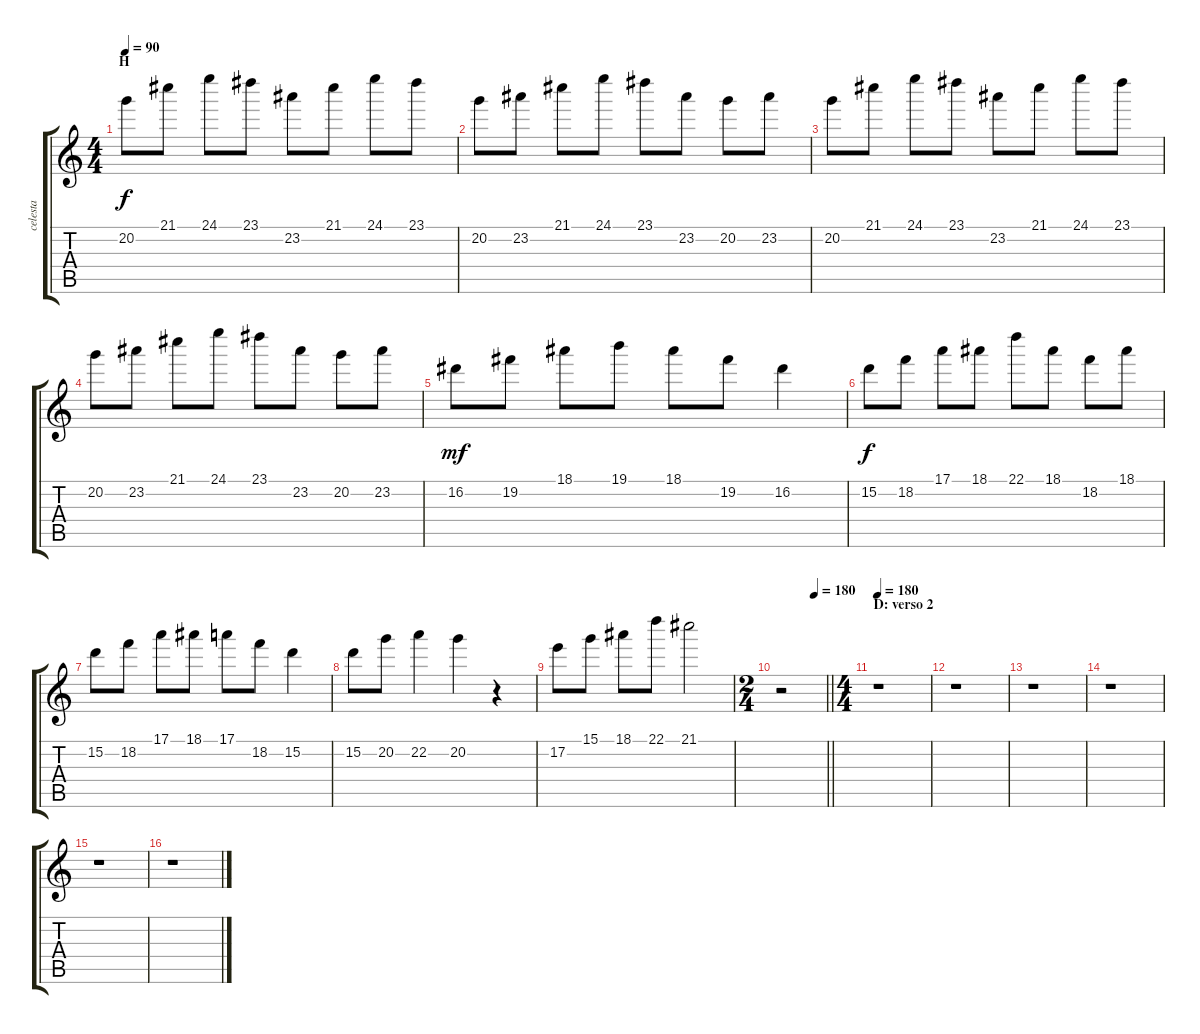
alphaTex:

\track ("celesta" "celesta") {instrument distortionguitar}
\staff {score tabs}
\tuning (E4 B3 G3 D3 A2 E2) {hide}
\ts (4 4)
\section ("" "H")
\tempo 90
\clef g2
\ks c
20.2.8{dy f volume 7 balance 13 instrument celesta} 21.1.8 24.1.8 23.1.8 23.2.8 21.1.8 24.1.8 23.1.8 |
20.2.8 23.2.8 21.1.8 24.1.8 23.1.8 23.2.8 20.2.8 23.2.8 |
20.2.8{instrument celesta} 21.1.8 24.1.8 23.1.8 23.2.8 21.1.8 24.1.8 23.1.8 |
20.2.8 23.2.8 21.1.8 24.1.8 23.1.8 23.2.8 20.2.8 23.2.8 |
16.2.8{dy mf volume 5 balance 16 instrument celesta} 19.2.8 18.1.8 19.1.8 18.1.8 19.2.8 16.2.4 |
15.2.8{dy f} 18.2.8 17.1.8 18.1.8 22.1.8 18.1.8 18.2.8 18.1.8 |
15.2.8 18.2.8 17.1.8 18.1.8 17.1.8 18.2.8 15.2.4 |
15.2.8 20.2.8 22.2.4 20.2.4 r.4 |
17.2.8 15.1.8 18.1.8 22.1.8 21.1.2 |
\ts (2 4)
\tempo (180 0.75)
\barLineRight lightlight
r.2 |
\ts (4 4)
\section ("" "D: verso 2")
\tempo 180
r.1 |
r.1 |
r.1 |
r.1 |
r.1 |
r.1
